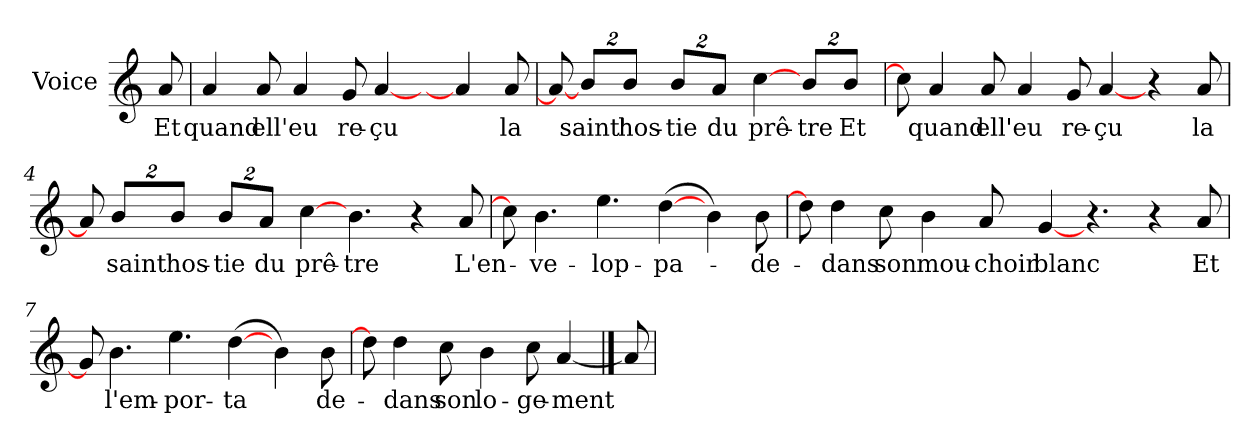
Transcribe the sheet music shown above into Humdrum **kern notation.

**kern	**text
*part1	*part1
*staff1	*staff1
*I"Voice	*
*I'V	*
*clefG2	*
*k[]	*
*C:	*
=	=
8a/	Et
=1	=1
4a/	quand
8a/	ell'
4a/	eu
8g/	re-
[4a/	-çu
8ryy	.
4a/]	.
8a/	la
=2	=2
8a/_	.
16%3b/L	saint'
16%3b/J	hos-
16%3b/L	-tie
16%3a/J	du
[4cc\	prê-
16%3b/L	-tre
16%3b/J	Et
=3	=3
8cc\]	.
4a/	quand
8a/	ell'
4a/	eu
8g/	re-
[4a/	-çu
4r	.
8a/	la
!!LO:LB:g=z
=4	=4
8a/]	.
16%3b/L	saint'
16%3b/J	hos-
16%3b/L	-tie
16%3a/J	du
[4cc\	prê-
4.b\	-tre
4r	.
8a/	L'en-
=5	=5
8cc\]	.
4.b\	-ve-
4.ee\	-lop-
(>[4dd\	-pa-
4b\)	.
8b\	-de-
=6	=6
8dd\]	.
4dd\	-dans
8cc\	son
4b\	mou-
8a/	-choir
[4g/	blanc
4.r	.
4r	.
8a/	Et
!!LO:LB:g=z
=7	=7
8g/]	.
4.b\	l'em-
4.ee\	-por-
(>[4dd\	-ta
4b\)	.
8b\	de-
=8	=8
8dd\]	.
4dd\	-dans
8cc\	son
4b\	lo-
8cc\	-ge-
[4a/	-ment
==9	==9
8a/]	.
=	=
*-	*-
